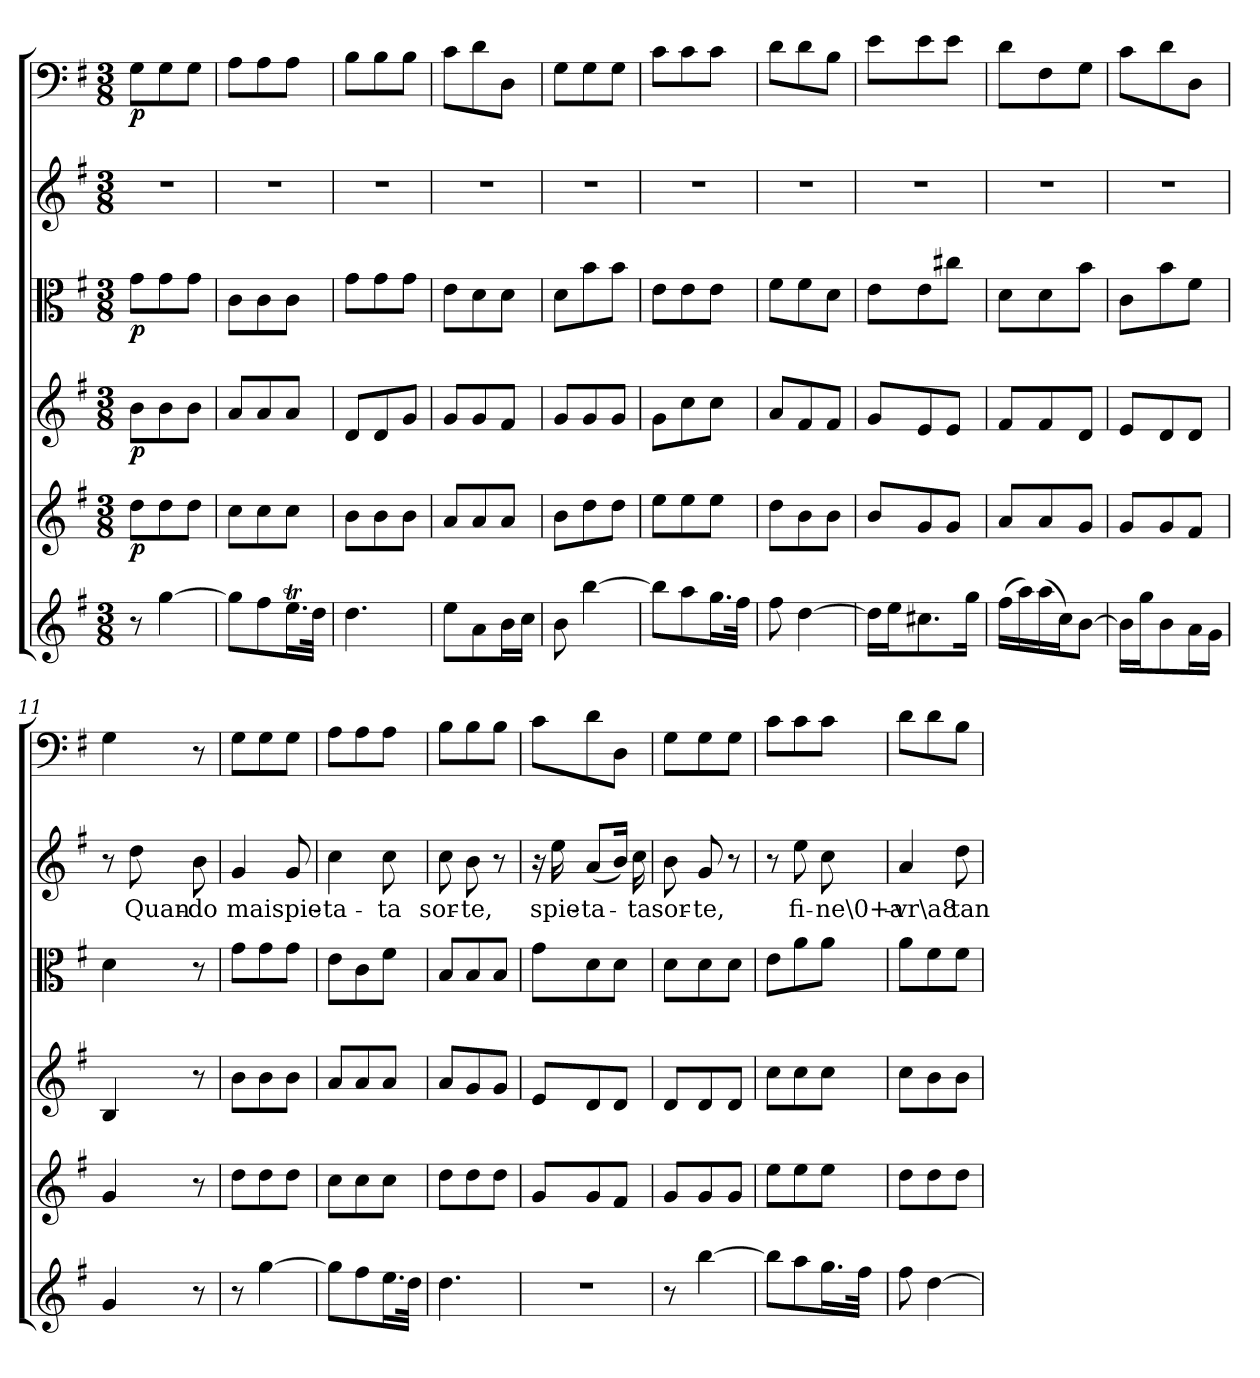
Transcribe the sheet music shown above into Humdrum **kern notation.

**kern	**kern	**dynam	**kern	**dynam	**kern	**dynam	**kern	**text	**kern	**dynam
*part6	*part5	*part5	*part4	*part4	*part3	*part3	*part2	*part2	*part1	*part1
*staff6	*staff5	*staff5	*staff4	*staff4	*staff3	*staff3	*staff2	*staff2	*staff1	*staff1
*clefG2	*clefG2	*	*clefG2	*	*clefC3	*	*clefG2	*	*clefF4	*
*k[f#]	*k[f#]	*	*k[f#]	*	*k[f#]	*	*k[f#]	*	*k[f#]	*
*G:	*G:	*	*G:	*	*G:	*	*G:	*	*G:	*
*M3/8	*M3/8	*	*M3/8	*	*M3/8	*	*M3/8	*	*M3/8	*
=1	=1	=1	=1	=1	=1	=1	=1	=1	=1	=1
8r	8dd\L	p	8b\L	p	8g\L	p	4.r	.	8G\L	p
[4gg\	8dd\	.	8b\	.	8g\	.	.	.	8G\	.
.	8dd\J	.	8b\J	.	8g\J	.	.	.	8G\J	.
=2	=2	=2	=2	=2	=2	=2	=2	=2	=2	=2
8gg\L]	8cc\L	.	8a/L	.	8c\L	.	4.r	.	8A\L	.
8ff#\	8cc\	.	8a/	.	8c\	.	.	.	8A\	.
16.eeT\L	8cc\J	.	8a/J	.	8c\J	.	.	.	8A\J	.
32dd\JJk	.	.	.	.	.	.	.	.	.	.
=3	=3	=3	=3	=3	=3	=3	=3	=3	=3	=3
4.dd\	8b\L	.	8d/L	.	8g\L	.	4.r	.	8B\L	.
.	8b\	.	8d/	.	8g\	.	.	.	8B\	.
.	8b\J	.	8g/J	.	8g\J	.	.	.	8B\J	.
=4	=4	=4	=4	=4	=4	=4	=4	=4	=4	=4
8ee\L	8a/L	.	8g/L	.	8e\L	.	4.r	.	8c\L	.
8a\	8a/	.	8g/	.	8d\	.	.	.	8d\	.
16b\L	8a/J	.	8f#/J	.	8d\J	.	.	.	8D\J	.
16cc\JJ	.	.	.	.	.	.	.	.	.	.
=5	=5	=5	=5	=5	=5	=5	=5	=5	=5	=5
8b\	8b\L	.	8g/L	.	8d\L	.	4.r	.	8G\L	.
[4bb\	8dd\	.	8g/	.	8b\	.	.	.	8G\	.
.	8dd\J	.	8g/J	.	8b\J	.	.	.	8G\J	.
=6	=6	=6	=6	=6	=6	=6	=6	=6	=6	=6
8bb\L]	8ee\L	.	8g\L	.	8e\L	.	4.r	.	8c\L	.
8aa\	8ee\	.	8cc\	.	8e\	.	.	.	8c\	.
16.gg\L	8ee\J	.	8cc\J	.	8e\J	.	.	.	8c\J	.
32ff#\JJk	.	.	.	.	.	.	.	.	.	.
=7	=7	=7	=7	=7	=7	=7	=7	=7	=7	=7
8ff#\	8dd\L	.	8a/L	.	8f#\L	.	4.r	.	8d\L	.
[4dd\	8b\	.	8f#/	.	8f#\	.	.	.	8d\	.
.	8b\J	.	8f#/J	.	8d\J	.	.	.	8B\J	.
=8	=8	=8	=8	=8	=8	=8	=8	=8	=8	=8
16dd\LL]	8b/L	.	8g/L	.	8e\L	.	4.r	.	8e\L	.
16ee\J	.	.	.	.	.	.	.	.	.	.
8.cc#X\	8g/	.	8e/	.	8e\	.	.	.	8e\	.
.	8g/J	.	8e/J	.	8cc#X\J	.	.	.	8e\J	.
16gg\Jk	.	.	.	.	.	.	.	.	.	.
=9	=9	=9	=9	=9	=9	=9	=9	=9	=9	=9
(16ff#\LL	8a/L	.	8f#/L	.	8d\L	.	4.r	.	8d\L	.
16aa\)	.	.	.	.	.	.	.	.	.	.
(16aa\	8a/	.	8f#/	.	8d\	.	.	.	8F#\	.
16cc\J)	.	.	.	.	.	.	.	.	.	.
[8b\J	8g/J	.	8d/J	.	8b\J	.	.	.	8G\J	.
=10	=10	=10	=10	=10	=10	=10	=10	=10	=10	=10
16b\LL]	8g/L	.	8e/L	.	8c\L	.	4.r	.	8c\L	.
16gg\J	.	.	.	.	.	.	.	.	.	.
8b\	8g/	.	8d/	.	8b\	.	.	.	8d\	.
16a\L	8f#/J	.	8d/J	.	8f#\J	.	.	.	8D\J	.
16g\JJ	.	.	.	.	.	.	.	.	.	.
=11	=11	=11	=11	=11	=11	=11	=11	=11	=11	=11
4g/	4g/	.	4B/	.	4d\	.	8r	.	4G\	.
.	.	.	.	.	.	.	8dd\	Quan-	.	.
8r	8r	.	8r	.	8r	.	8b\	-do	8r	.
=12	=12	=12	=12	=12	=12	=12	=12	=12	=12	=12
8r	8dd\L	.	8b\L	.	8g\L	.	4g/	mai	8G\L	.
[4gg\	8dd\	.	8b\	.	8g\	.	.	.	8G\	.
.	8dd\J	.	8b\J	.	8g\J	.	8g/	spie-	8G\J	.
=13	=13	=13	=13	=13	=13	=13	=13	=13	=13	=13
8gg\L]	8cc\L	.	8a/L	.	8e\L	.	4cc\	-ta-	8A\L	.
8ff#\	8cc\	.	8a/	.	8c\	.	.	.	8A\	.
16.ee\L	8cc\J	.	8a/J	.	8f#\J	.	8cc\	-ta	8A\J	.
32dd\JJk	.	.	.	.	.	.	.	.	.	.
=14	=14	=14	=14	=14	=14	=14	=14	=14	=14	=14
4.dd\	8dd\L	.	8a/L	.	8B/L	.	8cc\	sor-	8B\L	.
.	8dd\	.	8g/	.	8B/	.	8b\	-te,	8B\	.
.	8dd\J	.	8g/J	.	8B/J	.	8r	.	8B\J	.
=15	=15	=15	=15	=15	=15	=15	=15	=15	=15	=15
4.r	8g/L	.	8e/L	.	8g\L	.	16r	.	8c\L	.
.	.	.	.	.	.	.	16ee\	spie-	.	.
.	8g/	.	8d/	.	8d\	.	(8a/L	-ta-	8d\	.
.	8f#/J	.	8d/J	.	8d\J	.	16b/Jk)	.	8D\J	.
.	.	.	.	.	.	.	16cc\	-ta	.	.
=16	=16	=16	=16	=16	=16	=16	=16	=16	=16	=16
8r	8g/L	.	8d/L	.	8d\L	.	8b\	sor-	8G\L	.
[4bb\	8g/	.	8d/	.	8d\	.	8g/	-te,	8G\	.
.	8g/J	.	8d/J	.	8d\J	.	8r	.	8G\J	.
=17	=17	=17	=17	=17	=17	=17	=17	=17	=17	=17
8bb\L]	8ee\L	.	8cc\L	.	8e\L	.	8r	.	8c\L	.
8aa\	8ee\	.	8cc\	.	8a\	.	8ee\	fi-	8c\	.
16.gg\L	8ee\J	.	8cc\J	.	8a\J	.	8cc\	-ne\0+a-	8c\J	.
32ff#\JJk	.	.	.	.	.	.	.	.	.	.
=18	=18	=18	=18	=18	=18	=18	=18	=18	=18	=18
8ff#\	8dd\L	.	8cc\L	.	8a\L	.	4a/	-vr\a8	8d\L	.
[4dd\	8dd\	.	8b\	.	8f#\	.	.	.	8d\	.
.	8dd\J	.	8b\J	.	8f#\J	.	8dd\	tan-	8B\J	.
=	=	=	=	=	=	=	=	=	=	=
*-	*-	*-	*-	*-	*-	*-	*-	*-	*-	*-
